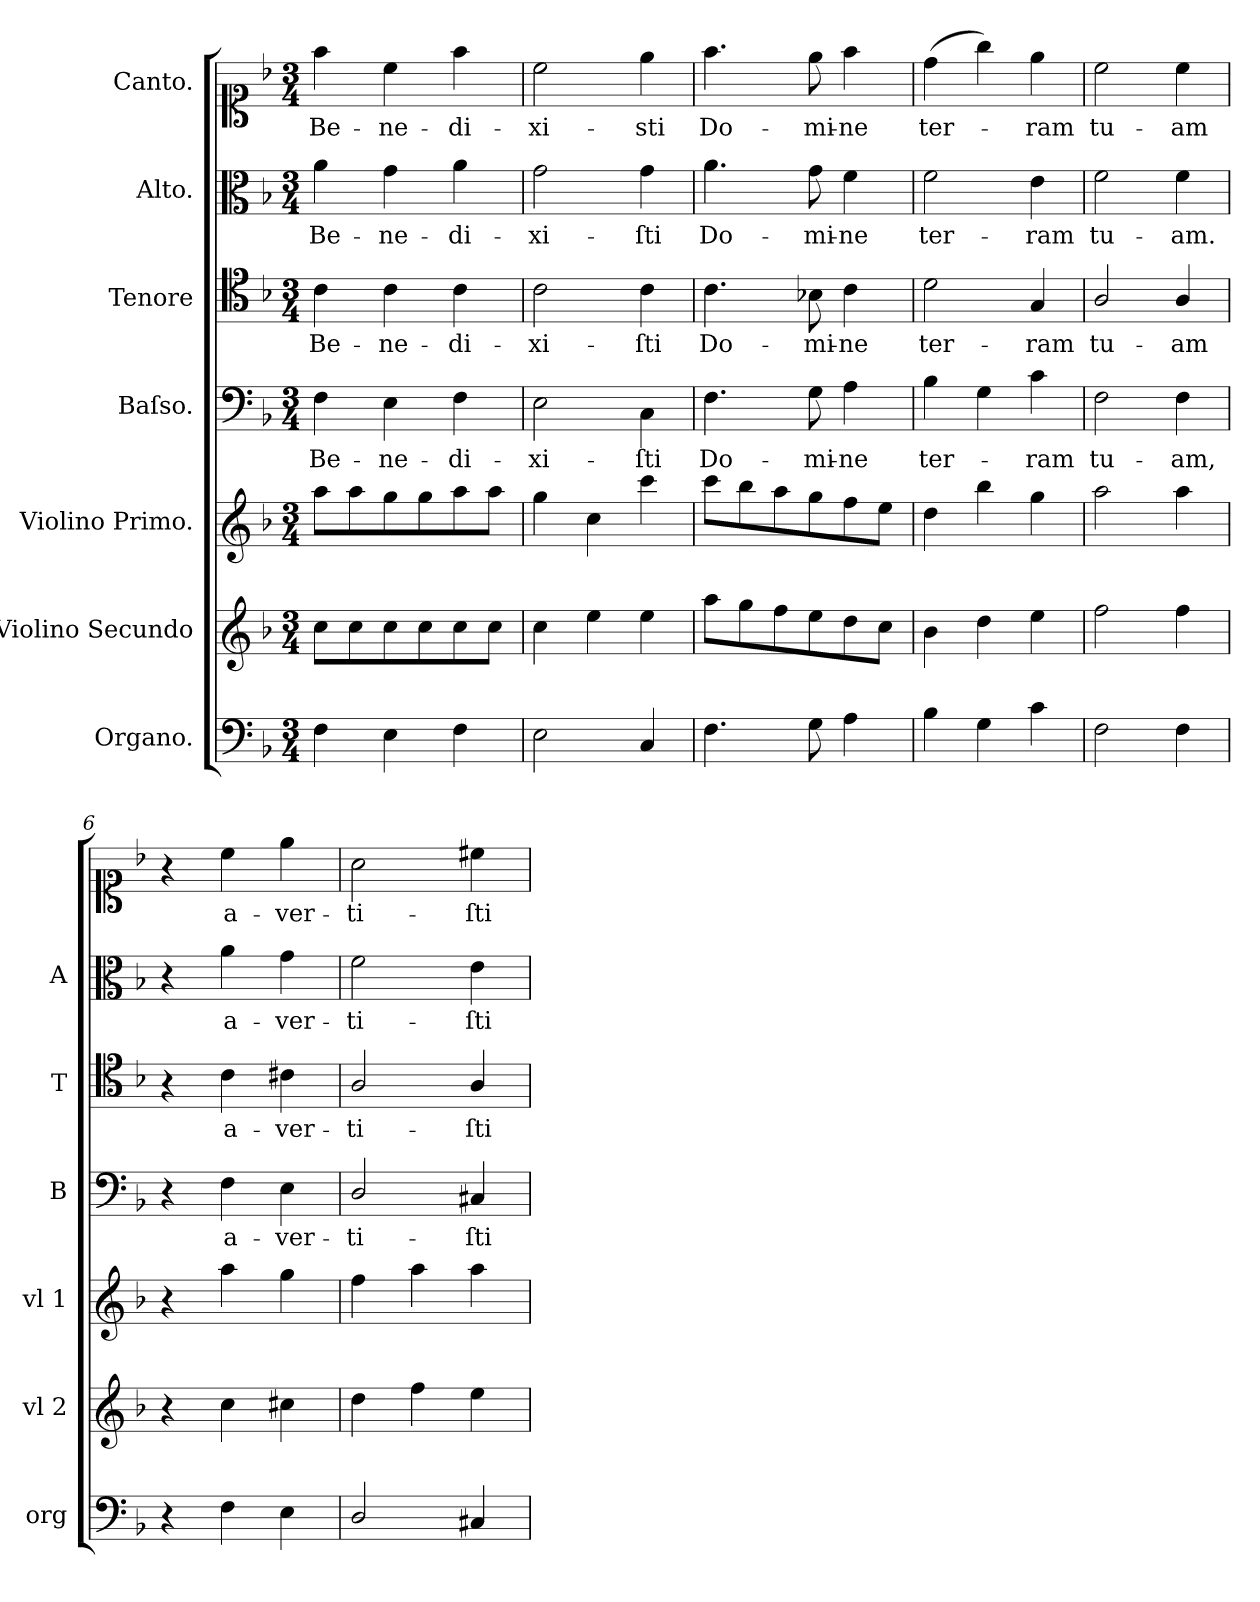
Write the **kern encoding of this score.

**kern	**kern	**kern	**kern	**text	**kern	**text	**kern	**text	**kern	**text
*part7	*part6	*part5	*part4	*part4	*part3	*part3	*part2	*part2	*part1	*part1
*staff7	*staff6	*staff5	*staff4	*staff4	*staff3	*staff3	*staff2	*staff2	*staff1	*staff1
*I"Organo.	*I"Violino Secundo	*I"Violino Primo.	*I"Baſso.	*	*I"Tenore	*	*I"Alto.	*	*I"Canto.	*
*I'org	*I'vl 2	*I'vl 1	*I'B	*	*I'T	*	*I'A	*	*	*
*clefF4	*clefG2	*clefG2	*clefF4	*	*clefC4	*	*clefC3	*	*clefC1	*
*k[b-]	*k[b-]	*k[b-]	*k[b-]	*	*k[b-]	*	*k[b-]	*	*k[b-]	*
*F:	*F:	*F:	*F:	*	*F:	*	*F:	*	*F:	*
*M3/4	*M3/4	*M3/4	*M3/4	*	*M3/4	*	*M3/4	*	*M3/4	*
=1	=1	=1	=1	=1	=1	=1	=1	=1	=1	=1
4F\	8cc\L	8aa\L	4F\	Be-	4c\	Be-	4a\	Be-	4ff\	Be-
.	8cc\	8aa\	.	.	.	.	.	.	.	.
4E\	8cc\	8gg\	4E\	-ne-	4c\	-ne-	4g\	-ne-	4cc\	-ne-
.	8cc\	8gg\	.	.	.	.	.	.	.	.
4F\	8cc\	8aa\	4F\	-di-	4c\	-di-	4a\	-di-	4ff\	-di-
.	8cc\J	8aa\J	.	.	.	.	.	.	.	.
=2	=2	=2	=2	=2	=2	=2	=2	=2	=2	=2
2E\	4cc\	4gg\	2E\	-xi-	2c\	-xi-	2g\	-xi-	2cc\	-xi-
.	4ee\	4cc\	.	.	.	.	.	.	.	.
4C/	4ee\	4ccc\	4C\	-ſti	4c\	-ſti	4g\	-ſti	4ee\	-sti
=3	=3	=3	=3	=3	=3	=3	=3	=3	=3	=3
4.F\	8aa\L	8ccc\L	4.F\	Do-	4.c\	Do-	4.a\	Do-	4.ff\	Do-
.	8gg\	8bb-\	.	.	.	.	.	.	.	.
.	8ff\	8aa\	.	.	.	.	.	.	.	.
8G\	8ee\	8gg\	8G\	-mi-	8B-X\	-mi-	8g\	-mi-	8ee\	-mi-
4A\	8dd\	8ff\	4A\	-ne	4c\	-ne	4f\	-ne	4ff\	-ne
.	8cc\J	8ee\J	.	.	.	.	.	.	.	.
=4	=4	=4	=4	=4	=4	=4	=4	=4	=4	=4
4B-\	4b-\	4dd\	4B-\	ter-	2d\	ter-	2f\	ter-	(4dd\	ter-
4G\	4dd\	4bb-\	4G\	.	.	.	.	.	4gg\)	.
4c\	4ee\	4gg\	4c\	-ram	4G/	-ram	4e\	-ram	4ee\	-ram
=5	=5	=5	=5	=5	=5	=5	=5	=5	=5	=5
2F\	2ff\	2aa\	2F\	tu-	2A/	tu-	2f\	tu-	2cc\	tu-
4F\	4ff\	4aa\	4F\	-am,	4A/	-am	4f\	-am.	4cc\	-am
=6	=6	=6	=6	=6	=6	=6	=6	=6	=6	=6
4r	4r	4r	4r	.	4r	.	4r	.	4r	.
4F\	4cc\	4aa\	4F\	a-	4c\	a-	4a\	a-	4cc\	a-
4E\	4cc#X\	4gg\	4E\	-ver-	4c#X\	-ver-	4g\	-ver-	4ee\	-ver-
=7	=7	=7	=7	=7	=7	=7	=7	=7	=7	=7
2D/	4dd\	4ff\	2D/	-ti-	2A/	-ti-	2f\	-ti-	2a\	-ti-
.	4ff\	4aa\	.	.	.	.	.	.	.	.
4C#X/	4ee\	4aa\	4C#X/	-ſti	4A/	-ſti	4e\	-ſti	4cc#X\	-ſti
=	=	=	=	=	=	=	=	=	=	=
*-	*-	*-	*-	*-	*-	*-	*-	*-	*-	*-
